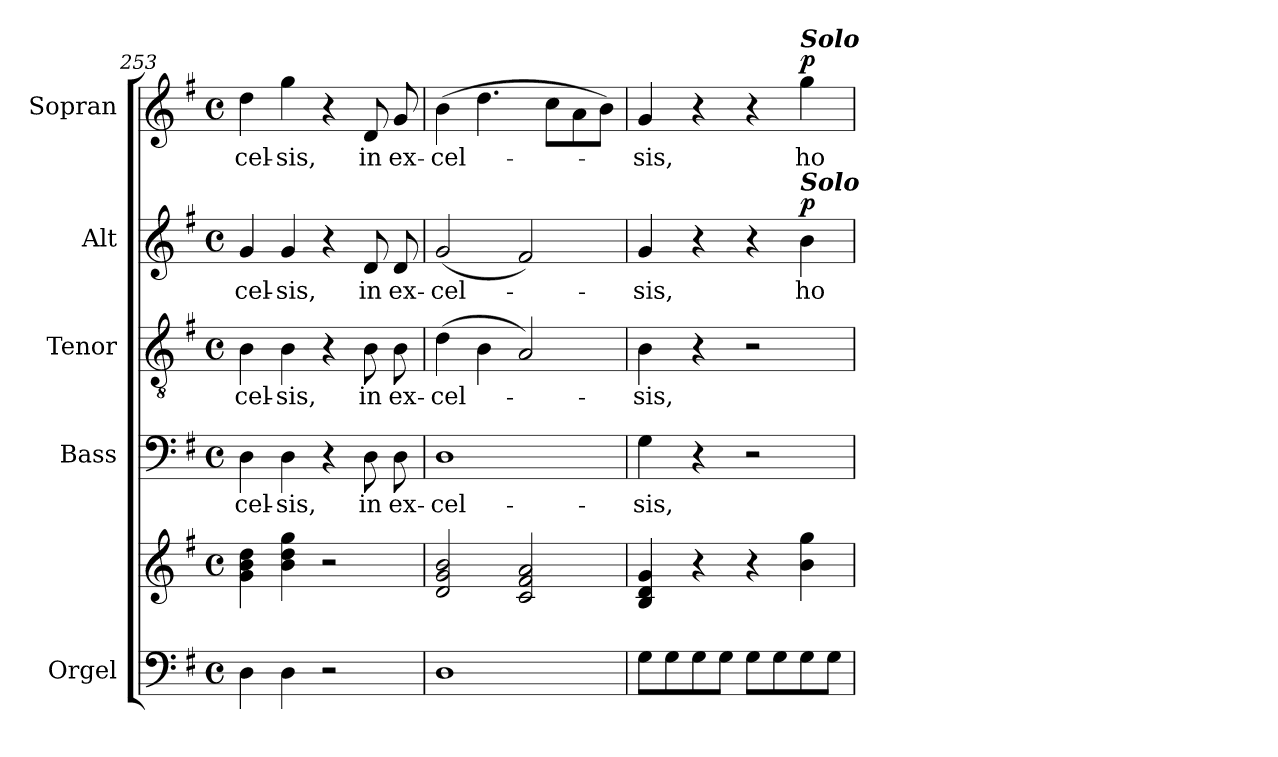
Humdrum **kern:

**kern	**kern	**kern	**text	**kern	**text	**kern	**text	**dynam	**kern	**text	**dynam
*part5	*part5	*part4	*part4	*part3	*part3	*part2	*part2	*part2	*part1	*part1	*part1
*staff6	*staff5	*staff4	*staff4	*staff3	*staff3	*staff2	*staff2	*staff2	*staff1	*staff1	*staff1
*I"Orgel	*	*I"Bass	*	*I"Tenor	*	*I"Alt	*	*	*I"Sopran	*	*
*I'Org.	*	*I'B.	*	*I'T.	*	*I'A.	*	*	*I'S.	*	*
*clefF4	*clefG2	*clefF4	*	*clefGv2	*	*clefG2	*	*	*clefG2	*	*
*k[f#]	*k[f#]	*k[f#]	*	*k[f#]	*	*k[f#]	*	*	*k[f#]	*	*
*G:	*G:	*G:	*	*G:	*	*G:	*	*	*G:	*	*
*M4/4	*M4/4	*M4/4	*	*M4/4	*	*M4/4	*	*	*M4/4	*	*
*met(c)	*met(c)	*met(c)	*	*met(c)	*	*met(c)	*	*	*met(c)	*	*
=253	=253	=253	=253	=253	=253	=253	=253	=253	=253	=253	=253
!	!	!	!LO:LY:b	!	!LO:LY:b	!	!LO:LY:b	!	!	!LO:LY:b	!
4D\	4g\ 4b\ 4dd\	4D\	-cel-	4B\	-cel-	4g/	-cel-	.	4dd\	cel-	.
!	!	!	!LO:LY:b	!	!LO:LY:b	!	!LO:LY:b	!	!	!LO:LY:b	!
4D\	4b\ 4dd\ 4gg\	4D\	-sis,	4B\	-sis,	4g/	-sis,	.	4gg\	-sis,	.
2r	2r	4r	.	4r	.	4r	.	.	4r	.	.
!	!	!	!LO:LY:b	!	!LO:LY:b	!	!LO:LY:b	!	!	!LO:LY:b	!
.	.	8D\	in	8B\	in	8d/	in	.	8d/	in	.
!	!	!	!LO:LY:b	!	!LO:LY:b	!	!LO:LY:b	!	!	!LO:LY:b	!
.	.	8D\	ex-	8B\	ex-	8d/	ex-	.	8g/	ex-	.
=254	=254	=254	=254	=254	=254	=254	=254	=254	=254	=254	=254
!	!	!	!LO:LY:b	!	!LO:LY:b	!	!LO:LY:b	!	!	!LO:LY:b	!
1D	2d/ 2g/ 2b/	1D	-cel-	(>4d\	-cel-	(<2g/	-cel-	.	(>4b\	-cel-	.
.	.	.	.	4B\	.	.	.	.	4.dd\	.	.
.	2c/ 2f#/ 2a/	.	.	2A/)	.	2f#/)	.	.	.	.	.
.	.	.	.	.	.	.	.	.	8cc\L	.	.
.	.	.	.	.	.	.	.	.	8a\	.	.
.	.	.	.	.	.	.	.	.	8b\J)	.	.
=255	=255	=255	=255	=255	=255	=255	=255	=255	=255	=255	=255
!	!	!	!LO:LY:b	!	!LO:LY:b	!	!LO:LY:b	!	!	!LO:LY:b	!
8G\L	4B/ 4d/ 4g/	4G\	-sis,	4B\	-sis,	4g/	-sis,	.	4g/	-sis,	.
8G\	.	.	.	.	.	.	.	.	.	.	.
8G\	4r	4r	.	4r	.	4r	.	.	4r	.	.
8G\J	.	.	.	.	.	.	.	.	.	.	.
8G\L	4r	2r	.	2r	.	4r	.	.	4r	.	.
8G\	.	.	.	.	.	.	.	.	.	.	.
!	!	!	!	!	!	!	!	!	!LO:TX:a:Bi:t=Solo	!	!
!	!	!	!	!	!	!LO:TX:a:Bi:t=Solo	!	!	!	!	!
!	!	!	!	!	!	!	!LO:LY:b	!LO:DY:a	!	!LO:LY:b	!LO:DY:a
8G\	4b\ 4gg\	.	.	.	.	4b\	ho-	p	4gg\	ho-	p
8G\J	.	.	.	.	.	.	.	.	.	.	.
=	=	=	=	=	=	=	=	=	=	=	=
*-	*-	*-	*-	*-	*-	*-	*-	*-	*-	*-	*-
